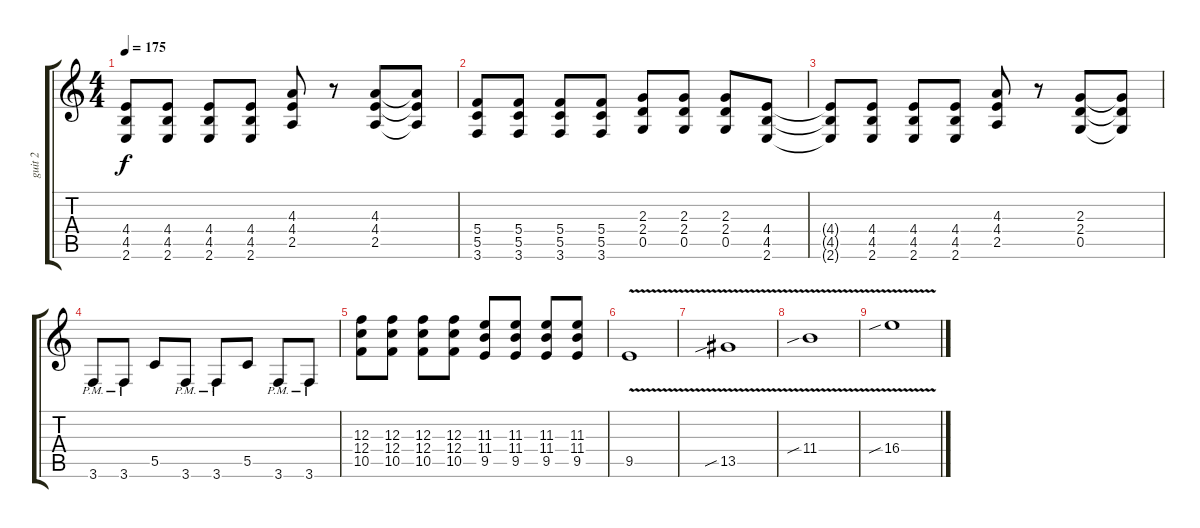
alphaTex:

\track ("guit 2" "guit 2") {instrument overdrivenguitar}
\staff {score tabs}
\tuning (D4 A3 F3 C3 G2 D2) {hide}
\ts (4 4)
\tempo 175
\clef g2
\ks c
(4.4{t} 4.5{t} 2.6{t}).8{dy f} (4.4 4.5 2.6).8 (4.4 4.5 2.6).8 (4.4 4.5 2.6).8 (4.3 4.4 2.5).8 r.8 (4.3 4.4 2.5).8 (4.3{t} 4.4{t} 2.5{t}).8 |
(5.4 5.5 3.6).8 (5.4 5.5 3.6).8 (5.4 5.5 3.6).8 (5.4 5.5 3.6).8 (2.3 2.4 0.5).8 (2.3 2.4 0.5).8 (2.3 2.4 0.5).8 (4.4 4.5 2.6).8 |
(4.4{t} 4.5{t} 2.6{t}).8 (4.4 4.5 2.6).8 (4.4 4.5 2.6).8 (4.4 4.5 2.6).8 (4.3 4.4 2.5).8 r.8 (2.3 2.4 0.5).8 (2.3{t} 2.4{t} 0.5{t}).8 |
3.6{pm}.8 3.6{pm}.8 5.5.8 3.6{pm}.8 3.6{pm}.8 5.5.8 3.6{pm}.8 3.6{pm}.8 |
(12.3 12.4 10.5).8 (12.3 12.4 10.5).8 (12.3 12.4 10.5).8 (12.3 12.4 10.5).8 (11.3 11.4 9.5).8 (11.3 11.4 9.5).8 (11.3 11.4 9.5).8 (11.3 11.4 9.5).8 |
9.5{v}.1 |
13.5{v sib}.1 |
11.4{v sib}.1 |
16.4{v sib}.1
